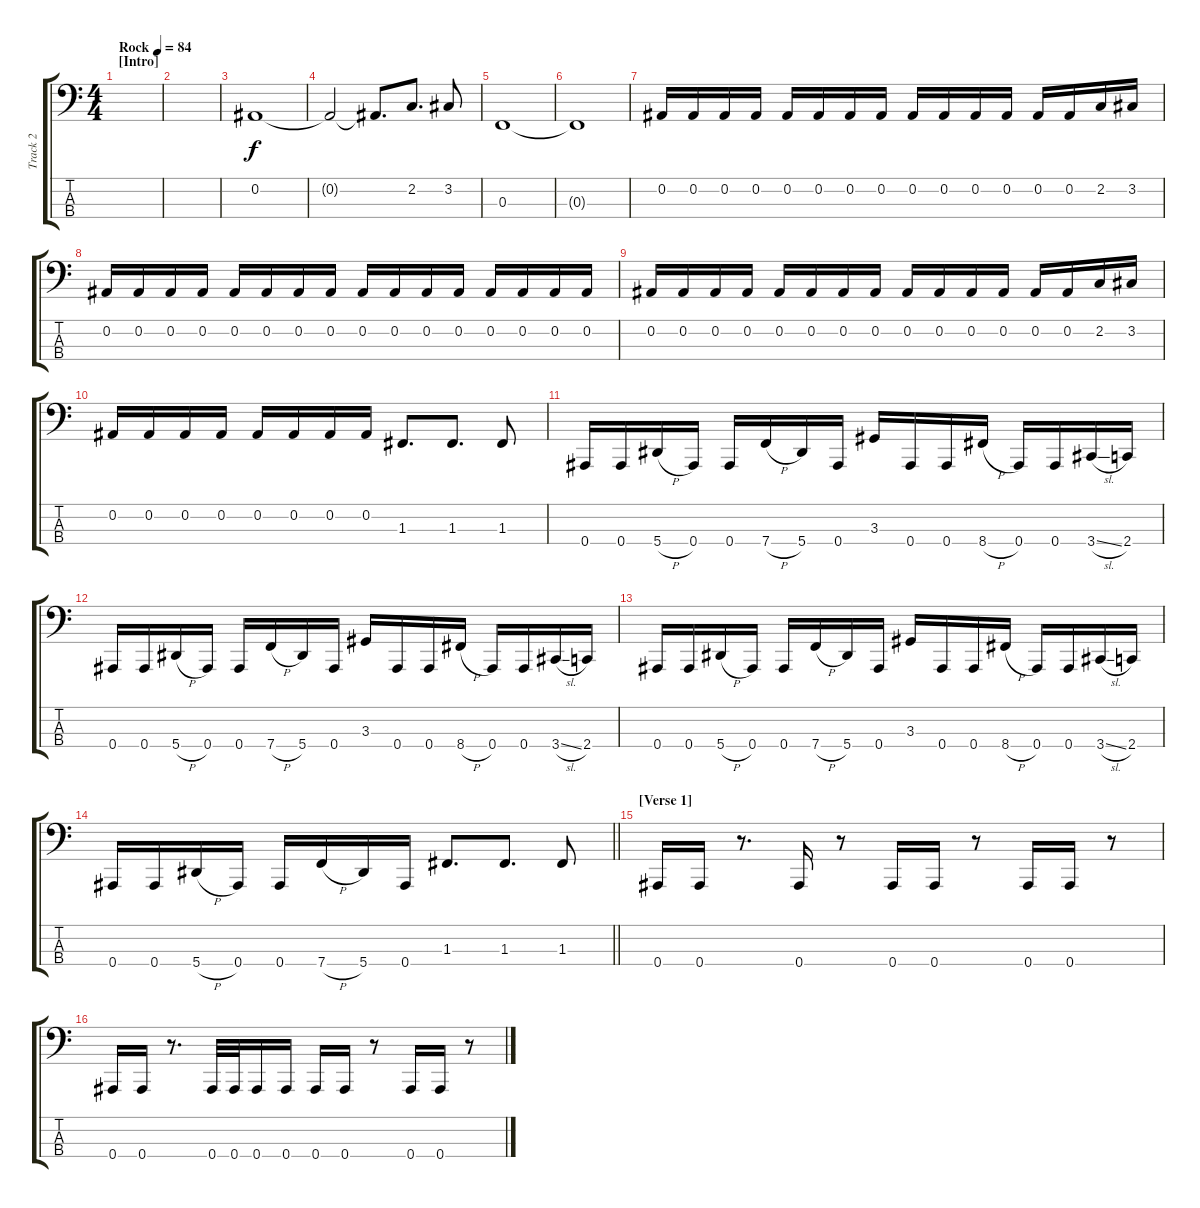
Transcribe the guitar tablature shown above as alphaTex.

\track ("Track 2" "Track 2") {instrument electricbasspick}
\staff {score tabs}
\tuning (Eb2 Bb1 F1 Bb0) {hide}
\ts (4 4)
\section ("" "[Intro]")
\tempo (84 "Rock")
\clef f4
\ks c
|
|
0.2.1 |
0.2{t}.2 0.2{t}.8{d} 2.2.8{d} 3.2.8 |
0.3.1 |
0.3{t}.1 |
0.2.16 0.2.16 0.2.16 0.2.16 0.2.16 0.2.16 0.2.16 0.2.16 0.2.16 0.2.16 0.2.16 0.2.16 0.2.16 0.2.16 2.2.16 3.2.16 |
0.2.16 0.2.16 0.2.16 0.2.16 0.2.16 0.2.16 0.2.16 0.2.16 0.2.16 0.2.16 0.2.16 0.2.16 0.2.16 0.2.16 0.2.16 0.2.16 |
0.2.16 0.2.16 0.2.16 0.2.16 0.2.16 0.2.16 0.2.16 0.2.16 0.2.16 0.2.16 0.2.16 0.2.16 0.2.16 0.2.16 2.2.16 3.2.16 |
0.2.16 0.2.16 0.2.16 0.2.16 0.2.16 0.2.16 0.2.16 0.2.16 1.3.8{d} 1.3.8{d} 1.3.8 |
0.4.16 0.4.16 5.4{h}.16 0.4.16 0.4.16 7.4{h}.16 5.4.16 0.4.16 3.3.16 0.4.16 0.4.16 8.4{h}.16 0.4.16 0.4.16 3.4{sl}.16 2.4.16 |
0.4.16 0.4.16 5.4{h}.16 0.4.16 0.4.16 7.4{h}.16 5.4.16 0.4.16 3.3.16 0.4.16 0.4.16 8.4{h}.16 0.4.16 0.4.16 3.4{sl}.16 2.4.16 |
0.4.16 0.4.16 5.4{h}.16 0.4.16 0.4.16 7.4{h}.16 5.4.16 0.4.16 3.3.16 0.4.16 0.4.16 8.4{h}.16 0.4.16 0.4.16 3.4{sl}.16 2.4.16 |
\barLineRight lightlight
0.4.16 0.4.16 5.4{h}.16 0.4.16 0.4.16 7.4{h}.16 5.4.16 0.4.16 1.3.8{d} 1.3.8{d} 1.3.8 |
\section ("" "[Verse 1]")
0.4.16 0.4.16 r.8{d} 0.4.16 r.8 0.4.16 0.4.16 r.8 0.4.16 0.4.16 r.8 |
0.4.16 0.4.16 r.8{d} 0.4.32 0.4.32 0.4.16 0.4.16 0.4.16 0.4.16 r.8 0.4.16 0.4.16 r.8
